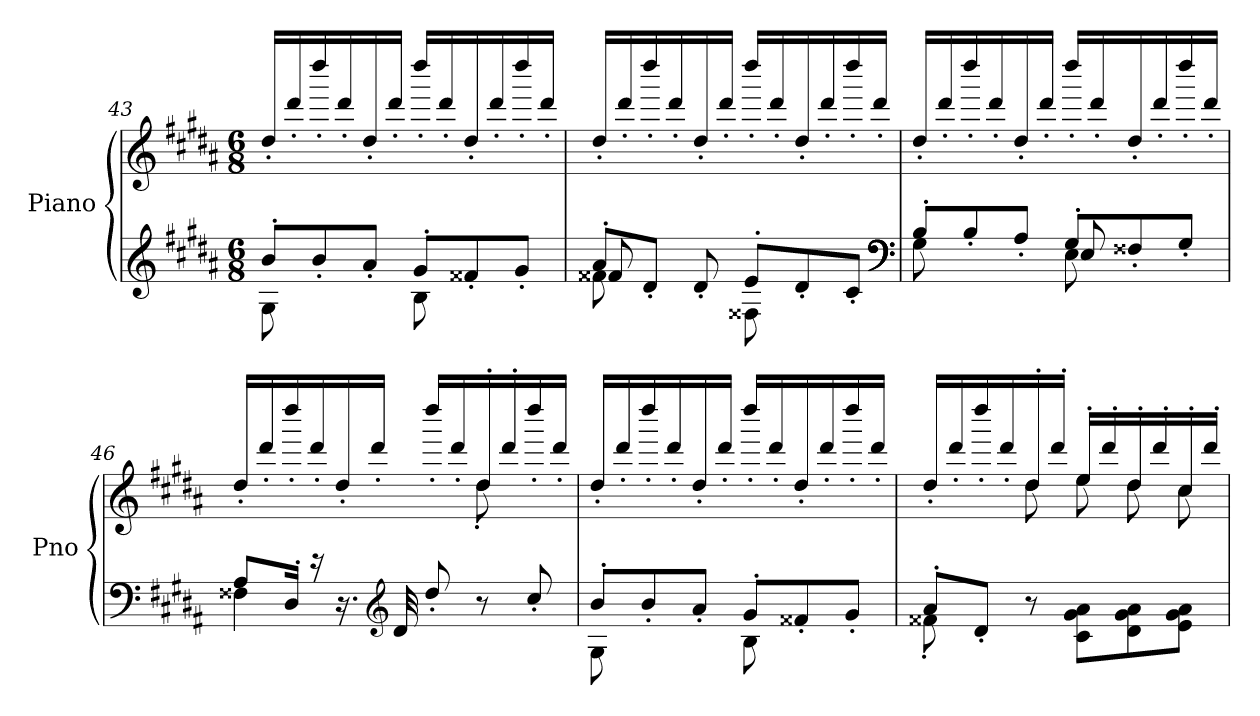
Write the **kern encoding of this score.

**kern	**kern
*part1	*part1
*staff2	*staff1
*I"Piano	*
*I'Pno	*
*clefG2	*clefG2
*k[f#c#g#d#a#]	*k[f#c#g#d#a#]
*B:	*B:
*M6/8	*M6/8
=43	=43
*^	*
8b'/L	8G#\	16dd#'/LL
.	.	16ddd#'/
8b'/	4ryy	16dddd#'/
.	.	16ddd#'/
8a#'/J	.	16dd#'/
.	.	16ddd#'/JJ
8g#'/L	8B\	16dddd#'/LL
.	.	16ddd#'/
8f##X'/	4ryy	16dd#'/
.	.	16ddd#'/
8g#'/J	.	16dddd#'/
.	.	16ddd#'/JJ
!!LO:LB:g=z
=44	=44	=44
*	*^	*
8a#'/L	8f##\	8f##X: 8a#yy:	16dd#'/LL
.	.	.	16ddd#'/
8d#'/J	4ryy	2ryy	16dddd#'/
.	.	.	16ddd#'/
8d#'/	.	.	16dd#'/
.	.	.	16ddd#'/JJ
8e'/L	8F##X\	.	16dddd#'/LL
.	.	.	16ddd#'/
8d#'/	4ryy	.	16dd#'/
.	.	.	16ddd#'/
8c#'/J	.	8ryy	16dddd#'/
.	.	.	16ddd#'/JJ
*clefF4	*	*	*
=45	=45	=45	=45
8B'/L	8G#\	4.ryy	16dd#'/LL
.	.	.	16ddd#'/
8B'/	4ryy	.	16dddd#'/
.	.	.	16ddd#'/
8A#'/J	.	.	16dd#'/
.	.	.	16ddd#'/JJ
8G#'/L	8E\	8E: 8G#yy:	16dddd#'/LL
.	.	.	16ddd#'/
8F##X'/	4ryy	4ryy	16dd#'/
.	.	.	16ddd#'/
8G#'/J	.	.	16dddd#'/
.	.	.	16ddd#'/JJ
*	*v	*v	*
=46	=46	=46
*	*	*^
8A#/L	4F##X\	16dd#'/LL	2ryy
.	.	16ddd#'/	.
16D#'/Jk	.	16dddd#'/	.
16r	.	16ddd#'/	.
16.r	2ryy	16dd#'/	.
.	.	16ddd#'/JJ	.
*clefG2	*	*	*
32d#/	.	.	.
8dd#'/	.	16dddd#'/LL	.
.	.	16ddd#'/	.
8r	.	16dd#'/	8dd#'\
.	.	16ddd#'/	.
8cc#'/	.	16dddd#'/	8ryy
.	.	16ddd#'/JJ	.
*	*	*v	*v
!!LO:PB:g=z
=47	=47	=47
8b'/L	8G#\	16dd#'/LL
.	.	16ddd#'/
8b'/	4ryy	16dddd#'/
.	.	16ddd#'/
8a#'/J	.	16dd#'/
.	.	16ddd#'/JJ
8g#'/L	8B\	16dddd#'/LL
.	.	16ddd#'/
8f##X'/	4ryy	16dd#'/
.	.	16ddd#'/
8g#'/J	.	16dddd#'/
.	.	16ddd#'/JJ
=48	=48	=48
*	*	*^
8a#'/L	8f##X'\	16dd#'/LL	4ryy
.	.	16ddd#'/	.
8d#'/J	2ryy	16dddd#'/	.
.	.	16ddd#'/	.
8r	.	16dd#'/	8dd#\
.	.	16ddd#'/JJ	.
8c#\ 8g#\ 8a#\L	.	16ee'/LL	8ee\
.	.	16ddd#'/	.
8d#\ 8g#\ 8a#\	.	16dd#'/	8dd#\
.	.	16ddd#'/	.
8e\ 8g#\ 8a#\J	8ryy	16cc#'/	8cc#\
.	.	16ddd#'/JJ	.
*v	*v	*	*
*	*v	*v
=	=
*-	*-
